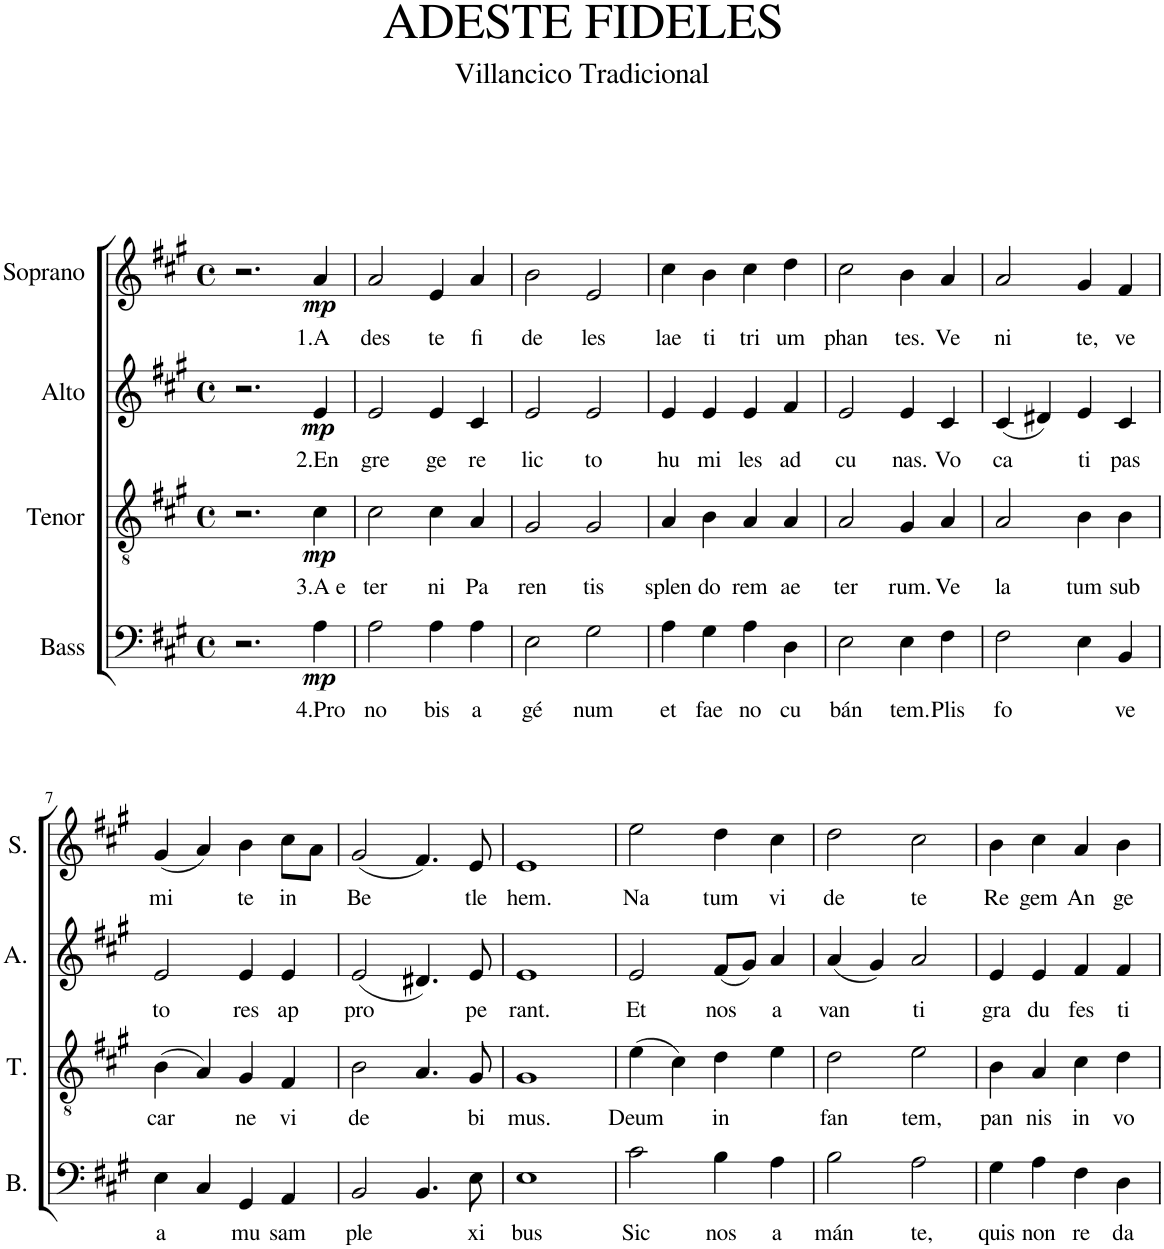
**kern	**text	**dynam	**kern	**text	**dynam	**kern	**text	**dynam	**kern	**text	**dynam
*part4	*part4	*part4	*part3	*part3	*part3	*part2	*part2	*part2	*part1	*part1	*part1
*staff4	*staff4	*staff4	*staff3	*staff3	*staff3	*staff2	*staff2	*staff2	*staff1	*staff1	*staff1
*I"Bass	*	*	*I"Tenor	*	*	*I"Alto	*	*	*I"Soprano	*	*
*I'B.	*	*	*I'T.	*	*	*I'A.	*	*	*I'S.	*	*
*clefF4	*	*	*clefGv2	*	*	*clefG2	*	*	*clefG2	*	*
*k[f#c#g#]	*	*	*k[f#c#g#]	*	*	*k[f#c#g#]	*	*	*k[f#c#g#]	*	*
*M4/4	*	*	*M4/4	*	*	*M4/4	*	*	*M4/4	*	*
*met(c)	*	*	*met(c)	*	*	*met(c)	*	*	*met(c)	*	*
=1	=1	=1	=1	=1	=1	=1	=1	=1	=1	=1	=1
2.r	.	.	2.r	.	.	2.r	.	.	2.r	.	.
!	!LO:LY:b	!LO:DY:b	!	!LO:LY:b	!LO:DY:b	!	!LO:LY:b	!LO:DY:b	!	!LO:LY:b	!LO:DY:b
4A\	4.Pro	mp	4c#\	3.A e	mp	4e/	2.En	mp	4a/	1.A	mp
=2	=2	=2	=2	=2	=2	=2	=2	=2	=2	=2	=2
!	!LO:LY:b	!	!	!LO:LY:b	!	!	!LO:LY:b	!	!	!LO:LY:b	!
2A\	no	.	2c#\	ter	.	2e/	gre	.	2a/	des	.
!	!LO:LY:b	!	!	!LO:LY:b	!	!	!LO:LY:b	!	!	!LO:LY:b	!
4A\	bis	.	4c#\	ni	.	4e/	ge	.	4e/	te	.
!	!LO:LY:b	!	!	!LO:LY:b	!	!	!LO:LY:b	!	!	!LO:LY:b	!
4A\	a	.	4A/	Pa	.	4c#/	re	.	4a/	fi	.
=3	=3	=3	=3	=3	=3	=3	=3	=3	=3	=3	=3
!	!LO:LY:b	!	!	!LO:LY:b	!	!	!LO:LY:b	!	!	!LO:LY:b	!
2E\	gé	.	2G#/	ren	.	2e/	lic	.	2b\	de	.
!	!LO:LY:b	!	!	!LO:LY:b	!	!	!LO:LY:b	!	!	!LO:LY:b	!
2G#\	num	.	2G#/	tis	.	2e/	to	.	2e/	les	.
=4	=4	=4	=4	=4	=4	=4	=4	=4	=4	=4	=4
!	!LO:LY:b	!	!	!LO:LY:b	!	!	!LO:LY:b	!	!	!LO:LY:b	!
4A\	et	.	4A/	splen	.	4e/	hu	.	4cc#\	lae	.
!	!LO:LY:b	!	!	!LO:LY:b	!	!	!LO:LY:b	!	!	!LO:LY:b	!
4G#\	fae	.	4B\	do	.	4e/	mi	.	4b\	ti	.
!	!LO:LY:b	!	!	!LO:LY:b	!	!	!LO:LY:b	!	!	!LO:LY:b	!
4A\	no	.	4A/	rem	.	4e/	les	.	4cc#\	tri	.
!	!LO:LY:b	!	!	!LO:LY:b	!	!	!LO:LY:b	!	!	!LO:LY:b	!
4D\	cu	.	4A/	ae	.	4f#/	ad	.	4dd\	um	.
=5	=5	=5	=5	=5	=5	=5	=5	=5	=5	=5	=5
!	!LO:LY:b	!	!	!LO:LY:b	!	!	!LO:LY:b	!	!	!LO:LY:b	!
2E\	bán	.	2A/	ter	.	2e/	cu	.	2cc#\	phan	.
!	!LO:LY:b	!	!	!LO:LY:b	!	!	!LO:LY:b	!	!	!LO:LY:b	!
4E\	tem.	.	4G#/	rum.	.	4e/	nas.	.	4b\	tes.	.
!	!LO:LY:b	!	!	!LO:LY:b	!	!	!LO:LY:b	!	!	!LO:LY:b	!
4F#\	Plis	.	4A/	Ve	.	4c#/	Vo	.	4a/	Ve	.
=6	=6	=6	=6	=6	=6	=6	=6	=6	=6	=6	=6
!	!LO:LY:b	!	!	!LO:LY:b	!	!	!LO:LY:b	!	!	!LO:LY:b	!
2F#\	fo	.	2A/	la	.	(4c#/	ca	.	2a/	ni	.
.	.	.	.	.	.	4d#X/)	.	.	.	.	.
!	!	!	!	!LO:LY:b	!	!	!LO:LY:b	!	!	!LO:LY:b	!
4E\	.	.	4B\	tum	.	4e/	ti	.	4g#/	te,	.
!	!LO:LY:b	!	!	!LO:LY:b	!	!	!LO:LY:b	!	!	!LO:LY:b	!
4BB/	ve	.	4B\	sub	.	4c#/	pas	.	4f#/	ve	.
!!LO:LB:g=z
=7	=7	=7	=7	=7	=7	=7	=7	=7	=7	=7	=7
!	!LO:LY:b	!	!	!LO:LY:b	!	!	!LO:LY:b	!	!	!LO:LY:b	!
4E\	a	.	(4B\	car	.	2e/	to	.	(4g#/	mi	.
4C#/	.	.	4A/)	.	.	.	.	.	4a/)	.	.
!	!LO:LY:b	!	!	!LO:LY:b	!	!	!LO:LY:b	!	!	!LO:LY:b	!
4GG#/	mu	.	4G#/	ne	.	4e/	res	.	4b\	te	.
!	!LO:LY:b	!	!	!LO:LY:b	!	!	!LO:LY:b	!	!	!LO:LY:b	!
4AA/	sam	.	4F#/	vi	.	4e/	ap	.	8cc#\L	in	.
.	.	.	.	.	.	.	.	.	8a\J	.	.
=8	=8	=8	=8	=8	=8	=8	=8	=8	=8	=8	=8
!	!LO:LY:b	!	!	!LO:LY:b	!	!	!LO:LY:b	!	!	!LO:LY:b	!
2BB/	ple	.	2B\	de	.	(2e/	pro	.	(2g#/	Be	.
4.BB/	.	.	4.A/	.	.	4.d#X/)	.	.	4.f#/)	.	.
!	!LO:LY:b	!	!	!LO:LY:b	!	!	!LO:LY:b	!	!	!LO:LY:b	!
8E\	xi	.	8G#/	bi	.	8e/	pe	.	8e/	tle	.
=9	=9	=9	=9	=9	=9	=9	=9	=9	=9	=9	=9
!	!LO:LY:b	!	!	!LO:LY:b	!	!	!LO:LY:b	!	!	!LO:LY:b	!
1E	bus	.	1G#	mus.	.	1e	rant.	.	1e	hem.	.
=10	=10	=10	=10	=10	=10	=10	=10	=10	=10	=10	=10
!	!LO:LY:b	!	!	!LO:LY:b	!	!	!LO:LY:b	!	!	!LO:LY:b	!
2c#\	Sic	.	(4e\	Deum	.	2e/	Et	.	2ee\	Na	.
.	.	.	4c#\)	.	.	.	.	.	.	.	.
!	!LO:LY:b	!	!	!LO:LY:b	!	!	!LO:LY:b	!	!	!LO:LY:b	!
4B\	nos	.	4d\	in	.	(8f#/L	nos	.	4dd\	tum	.
.	.	.	.	.	.	8g#/J)	.	.	.	.	.
!	!LO:LY:b	!	!	!	!	!	!LO:LY:b	!	!	!LO:LY:b	!
4A\	a	.	4e\	.	.	4a/	a	.	4cc#\	vi	.
=11	=11	=11	=11	=11	=11	=11	=11	=11	=11	=11	=11
!	!LO:LY:b	!	!	!LO:LY:b	!	!	!LO:LY:b	!	!	!LO:LY:b	!
2B\	mán	.	2d\	fan	.	(4a/	van	.	2dd\	de	.
.	.	.	.	.	.	4g#/)	.	.	.	.	.
!	!LO:LY:b	!	!	!LO:LY:b	!	!	!LO:LY:b	!	!	!LO:LY:b	!
2A\	te,	.	2e\	tem,	.	2a/	ti	.	2cc#\	te	.
=12	=12	=12	=12	=12	=12	=12	=12	=12	=12	=12	=12
!	!LO:LY:b	!	!	!LO:LY:b	!	!	!LO:LY:b	!	!	!LO:LY:b	!
4G#\	quis	.	4B\	pan	.	4e/	gra	.	4b\	Re	.
!	!LO:LY:b	!	!	!LO:LY:b	!	!	!LO:LY:b	!	!	!LO:LY:b	!
4A\	non	.	4A/	nis	.	4e/	du	.	4cc#\	gem	.
!	!LO:LY:b	!	!	!LO:LY:b	!	!	!LO:LY:b	!	!	!LO:LY:b	!
4F#\	re	.	4c#\	in	.	4f#/	fes	.	4a/	An	.
!	!LO:LY:b	!	!	!LO:LY:b	!	!	!LO:LY:b	!	!	!LO:LY:b	!
4D\	da	.	4d\	vo	.	4f#/	ti	.	4b\	ge	.
=	=	=	=	=	=	=	=	=	=	=	=
*-	*-	*-	*-	*-	*-	*-	*-	*-	*-	*-	*-
